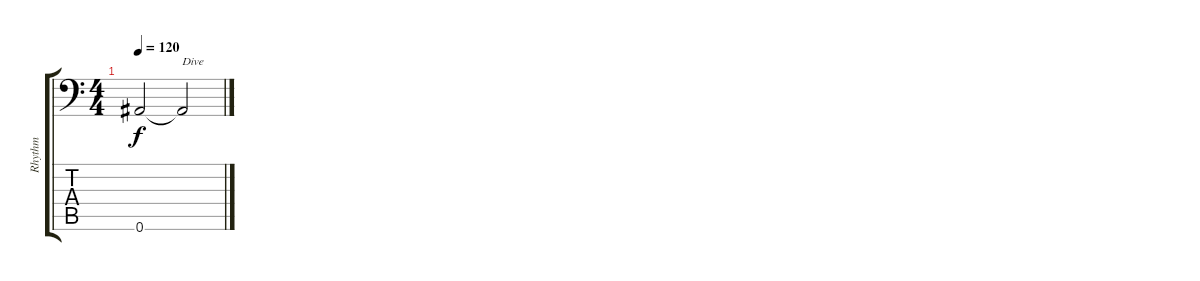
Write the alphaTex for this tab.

\track ("Rhythm" "Rhythm") {instrument distortionguitar}
\staff {score tabs}
\tuning (Db4 Ab3 Gb3 Db3 Ab2 Bb1) {hide}
\ts (4 4)
\tempo 120
\clef f4
\ks c
0.6.2{dy f} 0.6{t}.2{txt "Dive"}
